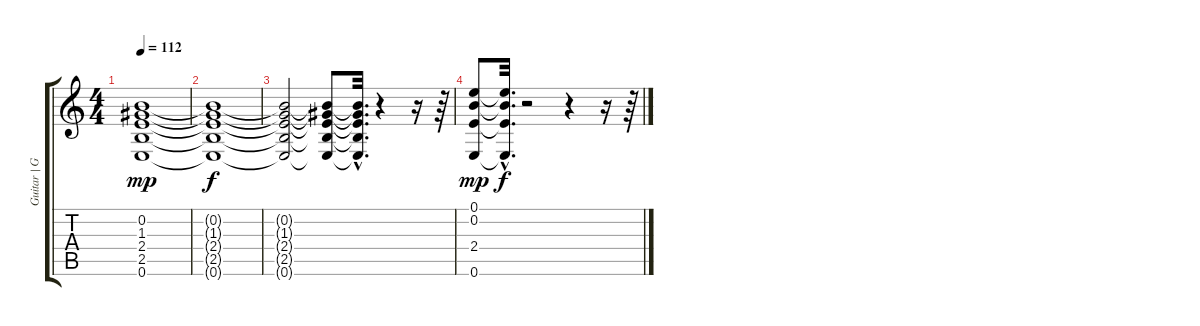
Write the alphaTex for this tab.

\track ("Guitar | Guns n' Roses" "Guitar | G") {instrument overdrivenguitar}
\staff {score tabs}
\tuning (E4 B3 G3 D3 A2 E2) {hide}
\ts (4 4)
\tempo 112
\clef g2
\ks c
(0.2 1.3 2.4 2.5 0.6).1{dy mp} |
(0.2{t} 1.3{t} 2.4{t} 2.5{t} 0.6{t}).1{dy f} |
(0.2{t} 1.3{t} 2.4{t} 2.5{t} 0.6{t}).2 (0.2{t} 1.3{t} 2.4{t} 2.5{t} 0.6{t}).8 (0.2{hac t} 1.3{hac t} 2.4{hac t} 2.5{hac t} 0.6{hac t}).32{d} r.4 r.16 r.64 |
(0.1 0.2 2.4 0.6).8{dy mp} (0.1{hac t} 0.2{hac t} 2.4{hac t} 0.6{hac t}).32{d dy f} r.2 r.4 r.16 r.64
